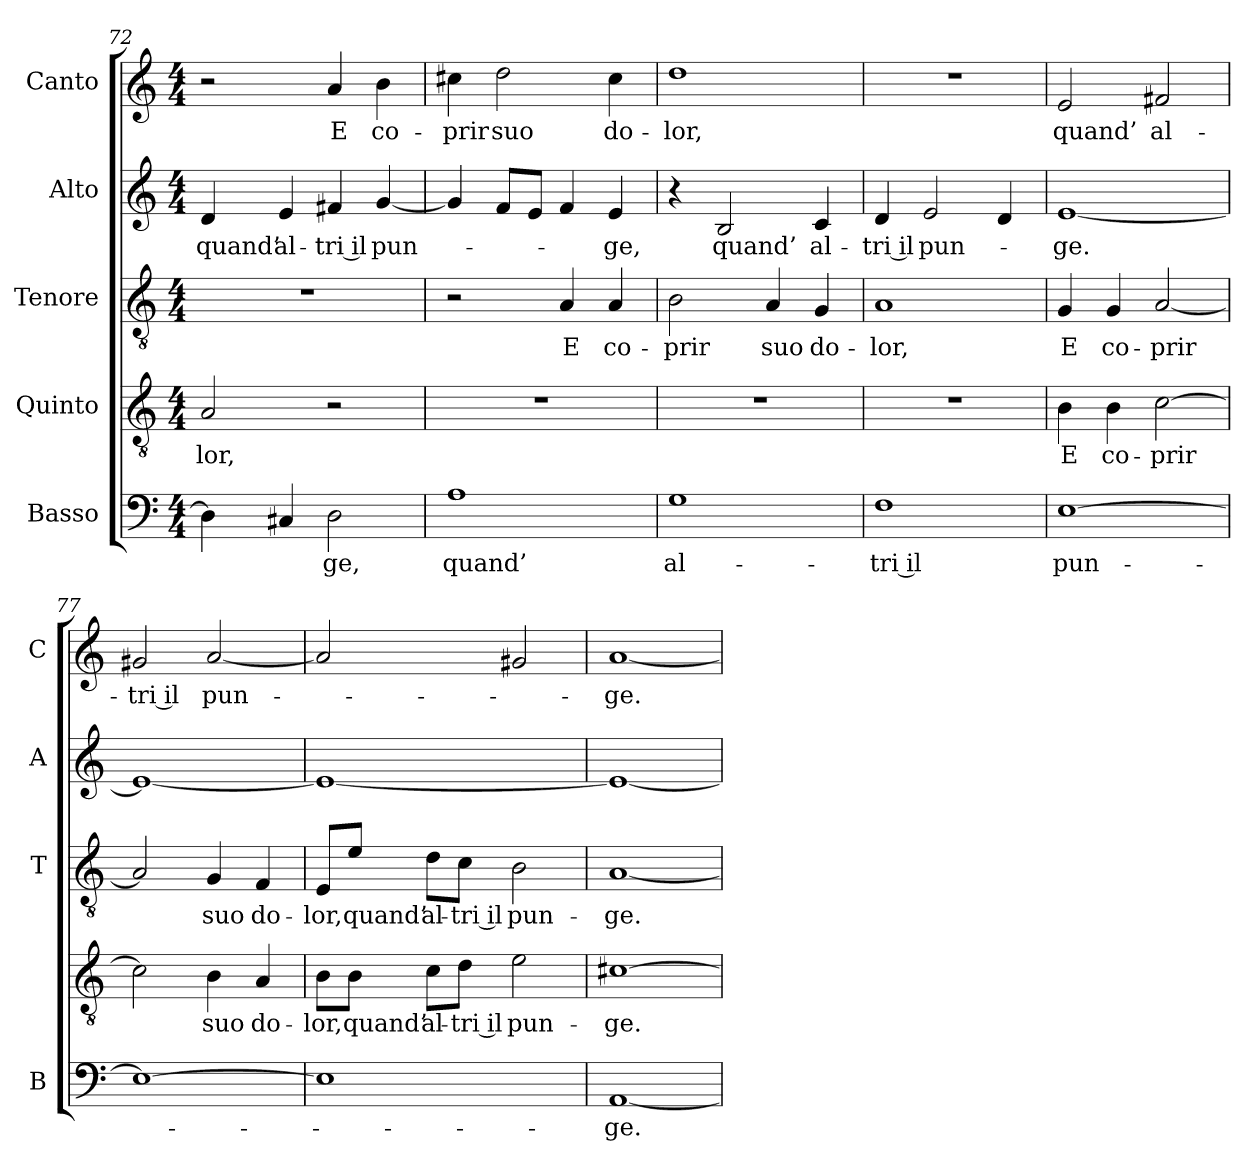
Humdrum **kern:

**kern	**text	**kern	**text	**kern	**text	**kern	**text	**kern	**text
*part5	*part5	*part4	*part4	*part3	*part3	*part2	*part2	*part1	*part1
*staff5	*staff5	*staff4	*staff4	*staff3	*staff3	*staff2	*staff2	*staff1	*staff1
*I"Basso	*	*I"Quinto	*	*I"Tenore	*	*I"Alto	*	*I"Canto	*
*I'B	*	*	*	*I'T	*	*I'A	*	*I'C	*
*clefF4	*	*clefGv2	*	*clefGv2	*	*clefG2	*	*clefG2	*
*k[]	*	*k[]	*	*k[]	*	*k[]	*	*k[]	*
*C:	*	*C:	*	*C:	*	*C:	*	*C:	*
*M4/4	*	*M4/4	*	*M4/4	*	*M4/4	*	*M4/4	*
=72	=72	=72	=72	=72	=72	=72	=72	=72	=72
!	!	!	!LO:LY:b	!	!	!	!	!	!
!	!	!	!	!	!	!	!LO:LY:b	!	!
4D\]	.	2A/	-lor,	1r	.	4d/	quand’	2r	.
!	!	!	!	!	!	!	!LO:LY:b	!	!
4C#X/	.	.	.	.	.	4e/	al-	.	.
!	!LO:LY:b	!	!	!	!	!	!	!	!
!	!	!	!	!	!	!	!LO:LY:b	!	!
!	!	!	!	!	!	!	!	!	!LO:LY:b
2D\	-ge,	2r	.	.	.	4f#X/	-tri il	4a/	E
!	!	!	!	!	!	!	!LO:LY:b	!	!
!	!	!	!	!	!	!	!	!	!LO:LY:b
.	.	.	.	.	.	[4g/	pun-	4b\	co-
=73	=73	=73	=73	=73	=73	=73	=73	=73	=73
!	!LO:LY:b	!	!	!	!	!	!	!	!
!	!	!	!	!	!	!	!	!	!LO:LY:b
1A	quand’	1r	.	2r	.	4g/]	.	4cc#X\	-prir
!	!	!	!	!	!	!	!	!	!LO:LY:b
.	.	.	.	.	.	8f/L	.	2dd\	suo
.	.	.	.	.	.	8e/J	.	.	.
!	!	!	!	!	!LO:LY:b	!	!	!	!
.	.	.	.	4A/	E	4f/	.	.	.
!	!	!	!	!	!LO:LY:b	!	!	!	!
!	!	!	!	!	!	!	!LO:LY:b	!	!
!	!	!	!	!	!	!	!	!	!LO:LY:b
.	.	.	.	4A/	co-	4e/	-ge,	4cc#\	do-
=74	=74	=74	=74	=74	=74	=74	=74	=74	=74
!	!LO:LY:b	!	!	!	!	!	!	!	!
!	!	!	!	!	!LO:LY:b	!	!	!	!
!	!	!	!	!	!	!	!	!	!LO:LY:b
1G	al-	1r	.	2B\	-prir	4r	.	1dd	-lor,
!	!	!	!	!	!	!	!LO:LY:b	!	!
.	.	.	.	.	.	2B/	quand’	.	.
!	!	!	!	!	!LO:LY:b	!	!	!	!
.	.	.	.	4A/	suo	.	.	.	.
!	!	!	!	!	!LO:LY:b	!	!	!	!
!	!	!	!	!	!	!	!LO:LY:b	!	!
.	.	.	.	4G/	do-	4c/	al-	.	.
!!LO:LB:g=z
=75	=75	=75	=75	=75	=75	=75	=75	=75	=75
!	!LO:LY:b	!	!	!	!	!	!	!	!
!	!	!	!	!	!LO:LY:b	!	!	!	!
!	!	!	!	!	!	!	!LO:LY:b	!	!
1F	-tri il	1r	.	1A	-lor,	4d/	-tri il	1r	.
!	!	!	!	!	!	!	!LO:LY:b	!	!
.	.	.	.	.	.	2e/	pun-	.	.
.	.	.	.	.	.	4d/	.	.	.
=76	=76	=76	=76	=76	=76	=76	=76	=76	=76
!	!LO:LY:b	!	!	!	!	!	!	!	!
!	!	!	!LO:LY:b	!	!	!	!	!	!
!	!	!	!	!	!LO:LY:b	!	!	!	!
!	!	!	!	!	!	!	!LO:LY:b	!	!
!	!	!	!	!	!	!	!	!	!LO:LY:b
[1E	pun-	4B\	E	4G/	E	[1e	-ge.	2e/	quand’
!	!	!	!LO:LY:b	!	!	!	!	!	!
!	!	!	!	!	!LO:LY:b	!	!	!	!
.	.	4B\	co-	4G/	co-	.	.	.	.
!	!	!	!LO:LY:b	!	!	!	!	!	!
!	!	!	!	!	!LO:LY:b	!	!	!	!
!	!	!	!	!	!	!	!	!	!LO:LY:b
.	.	[2c\	-prir	[2A/	-prir	.	.	2f#X/	al-
=77	=77	=77	=77	=77	=77	=77	=77	=77	=77
!	!	!	!	!	!	!	!	!	!LO:LY:b
1E_	.	2c\]	.	2A/]	.	1e_	.	2g#X/	-tri il
!	!	!	!LO:LY:b	!	!	!	!	!	!
!	!	!	!	!	!LO:LY:b	!	!	!	!
!	!	!	!	!	!	!	!	!	!LO:LY:b
.	.	4B\	suo	4G/	suo	.	.	[2a/	pun-
!	!	!	!LO:LY:b	!	!	!	!	!	!
!	!	!	!	!	!LO:LY:b	!	!	!	!
.	.	4A/	do-	4F/	do-	.	.	.	.
=78	=78	=78	=78	=78	=78	=78	=78	=78	=78
!	!	!	!LO:LY:b	!	!	!	!	!	!
!	!	!	!	!	!LO:LY:b	!	!	!	!
1E]	.	8B\L	-lor,	8E/L	-lor,	1e_	.	2a/]	.
!	!	!	!LO:LY:b	!	!	!	!	!	!
!	!	!	!	!	!LO:LY:b	!	!	!	!
.	.	8B\J	quand’	8e/J	quand’	.	.	.	.
!	!	!	!LO:LY:b	!	!	!	!	!	!
!	!	!	!	!	!LO:LY:b	!	!	!	!
.	.	8c\L	al-	8d\L	al-	.	.	.	.
!	!	!	!LO:LY:b	!	!	!	!	!	!
!	!	!	!	!	!LO:LY:b	!	!	!	!
.	.	8d\J	-tri il	8c\J	-tri il	.	.	.	.
!	!	!	!LO:LY:b	!	!	!	!	!	!
!	!	!	!	!	!LO:LY:b	!	!	!	!
.	.	2e\	pun-	2B\	pun-	.	.	2g#X/	.
=79	=79	=79	=79	=79	=79	=79	=79	=79	=79
!	!LO:LY:b	!	!	!	!	!	!	!	!
!	!	!	!LO:LY:b	!	!	!	!	!	!
!	!	!	!	!	!LO:LY:b	!	!	!	!
!	!	!	!	!	!	!	!	!	!LO:LY:b
[1AA	-ge.	[1c#X	-ge.	[1A	-ge.	1e_	.	[1a	-ge.
=	=	=	=	=	=	=	=	=	=
*-	*-	*-	*-	*-	*-	*-	*-	*-	*-
